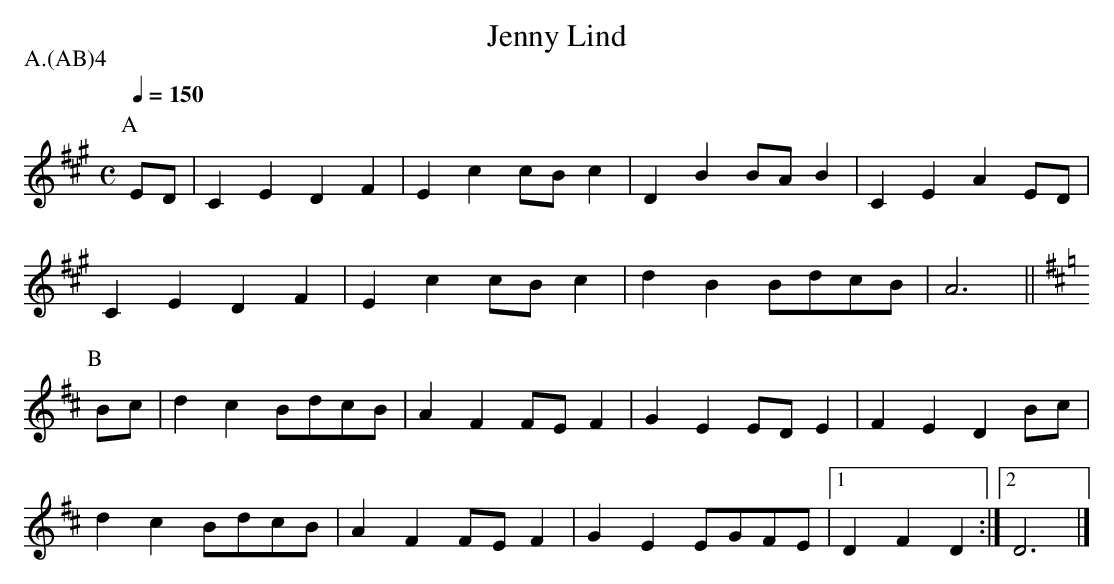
X:1
T:Jenny Lind
P:A.(AB)4
M:C
K:Amaj
L:1/4
Q:1/4=150
P:A
E/2D/2 |\
C E D F | E c c/2B/2 c | D B B/2A/2 B | C E A E/2D/2 |
C E D F | E c c/2B/2 c | d B B/2d/2c/2B/2 | A3 ||
K:Dmaj
P:B
B/2c/2 |\
d c B/2d/2c/2B/2 | A F F/2E/2 F | G E E/2D/2 E | F E D B/2c/2 |
d c B/2d/2c/2B/2 | A F F/2E/2 F | G E E/2G/2F/2E/2 |\
 [1 D F D :|  [2 D3 |]
